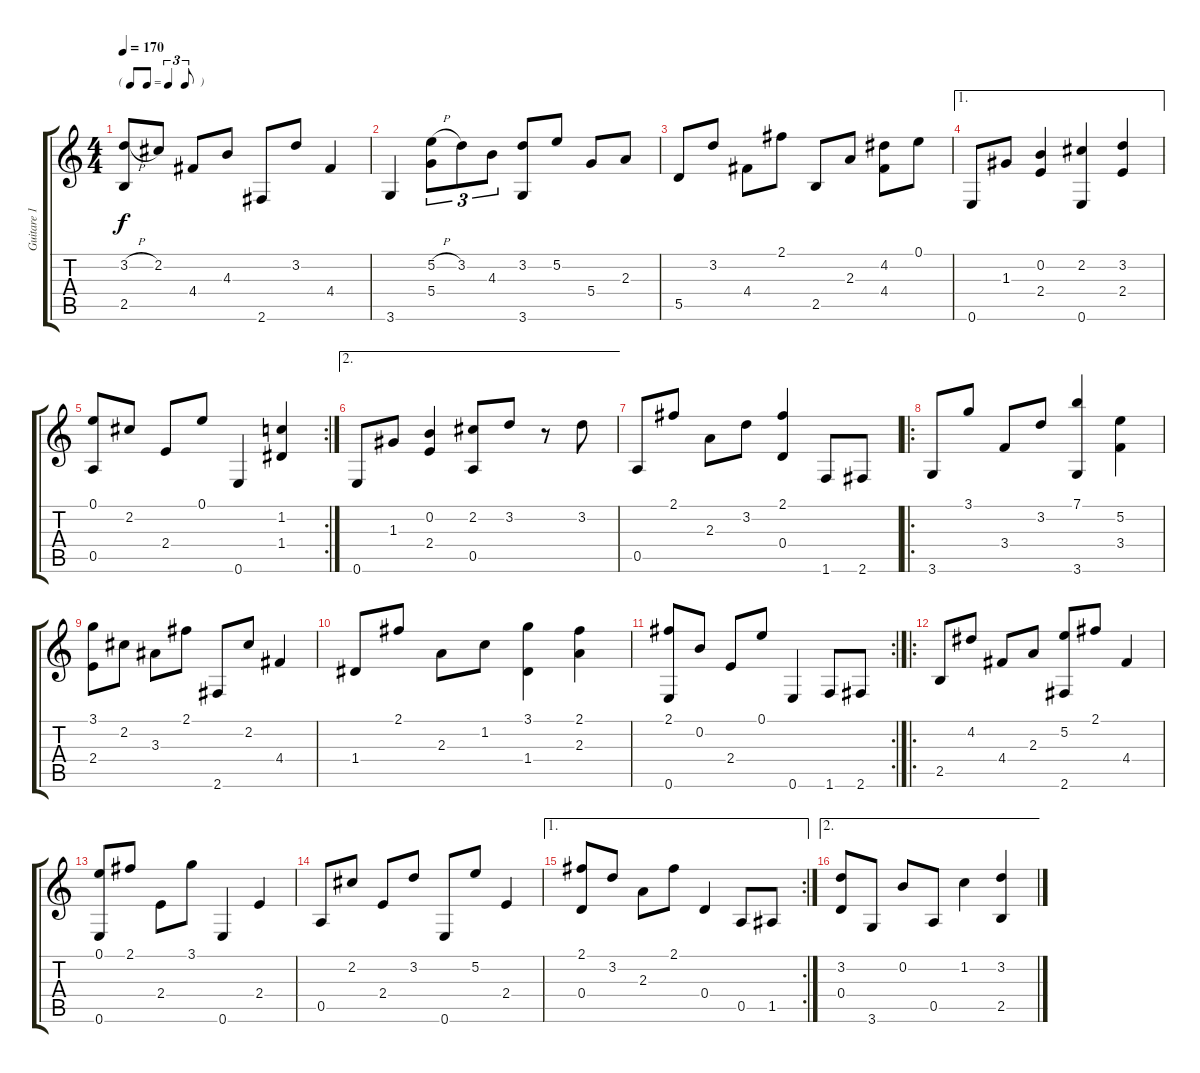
\track ("Guitare 1" "Guitare 1") {solo instrument acousticguitarsteel}
\staff {score tabs}
\tuning (E4 B3 G3 D3 A2 E2) {hide}
\ts (4 4)
\tf triplet8th
\tempo 170
\clef g2
\ks c
(3.2{h} 2.5).8{dy f} 2.2.8 4.4.8 4.3.8 2.6.8 3.2.8 4.4.4 |
3.6.4 (5.2{h} 5.4).8{tu (3 2)} 3.2.8{tu (3 2)} 4.3.8{tu (3 2)} (3.2 3.6).8 5.2.8 5.4.8 2.3.8 |
5.5.8 3.2.8 4.4.8 2.1.8 2.5.8 2.3.8 (4.2 4.4).8 0.1.8 |
\ae 1
0.6.8 1.3.8 (0.2 2.4).4 (2.2 0.6).4 (3.2 2.4).4 |
\rc 2
(0.1 0.5).8 2.2.8 2.4.8 0.1.8 0.6.4 (1.2 1.4).4 |
\ae 2
0.6.8 1.3.8 (0.2 2.4).4 (2.2 0.5).8 3.2.8 r.8 3.2.8 |
0.5.8 2.1.8 2.3.8 3.2.8 (2.1 0.4).4 1.6.8 2.6.8 |
\ro
3.6.8 3.1.8 3.4.8 3.2.8 (7.1 3.6).4 (5.2 3.4).4 |
(3.1 2.4).8 2.2.8 3.3.8 2.1.8 2.6.8 2.2.8 4.4.4 |
1.4.8 2.1.8 2.3.8 1.2.8 (3.1 1.4).4 (2.1 2.3).4 |
\rc 2
(2.1 0.6).8 0.2.8 2.4.8 0.1.8 0.6.4 1.6.8 2.6.8 |
\ro
2.5.8 4.2.8 4.4.8 2.3.8 (5.2 2.6).8 2.1.8 4.4.4 |
(0.1 0.6).8 2.1.8 2.4.8 3.1.8 0.6.4 2.4.4 |
0.5.8 2.2.8 2.4.8 3.2.8 0.6.8 5.2.8 2.4.4 |
\ae 1
\rc 2
(2.1 0.4).8 3.2.8 2.3.8 2.1.8 0.4.4 0.5.8 1.5.8 |
\ae 2
(3.2 0.4).8 3.6.8 0.2.8 0.5.8 1.2.4 (3.2 2.5).4
